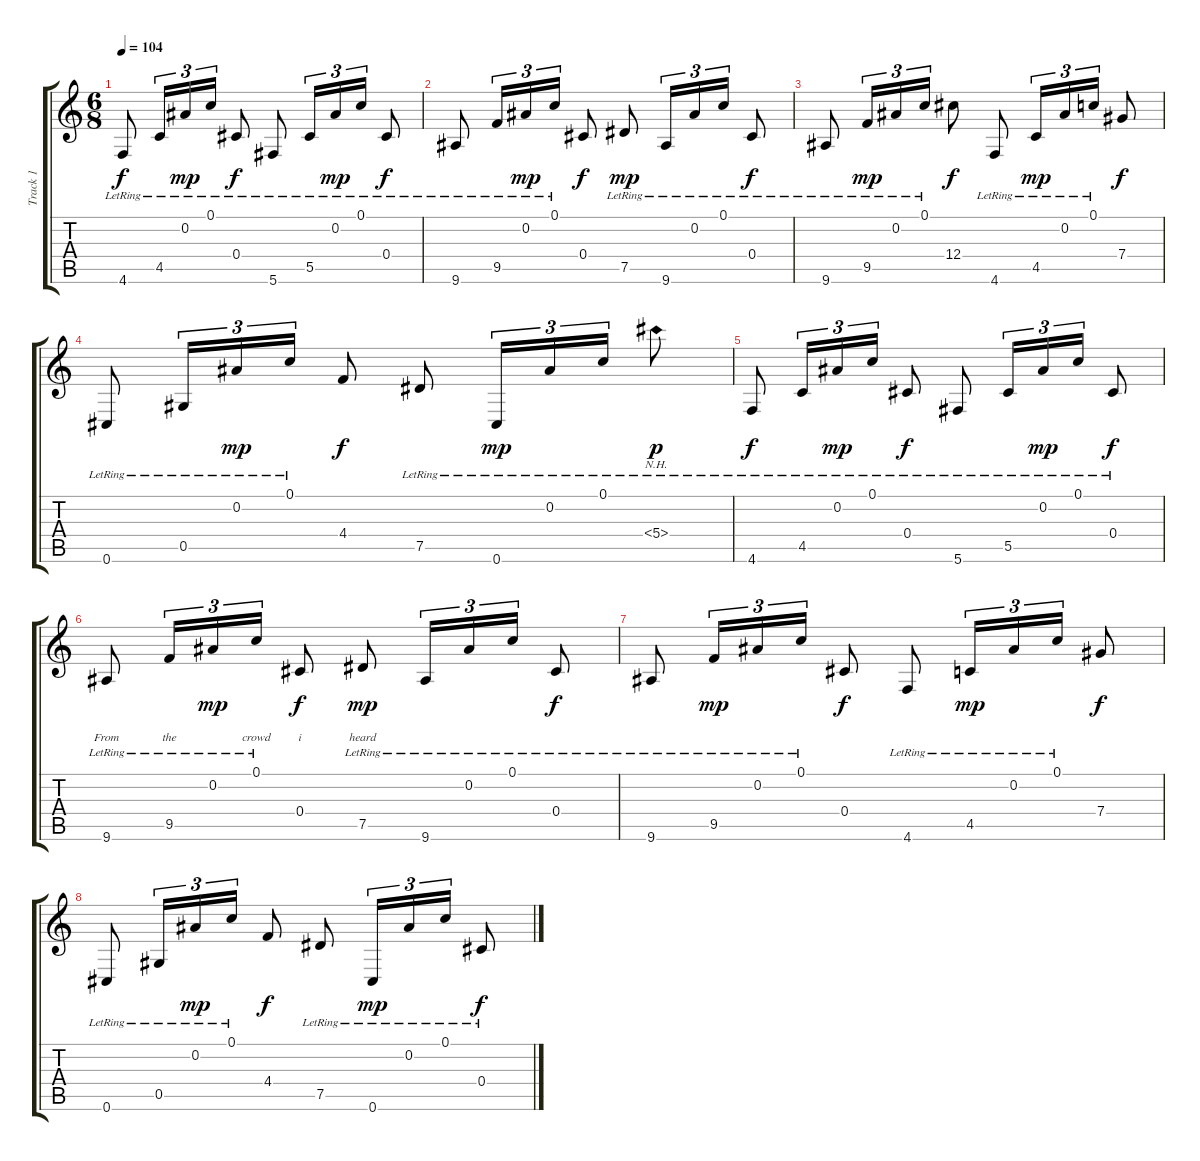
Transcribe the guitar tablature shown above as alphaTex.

\track ("Track 1" "Track 1") {instrument acousticguitarnylon}
\staff {score tabs}
\tuning (C4 Bb3 Eb3 Db3 Ab2 Db2) {hide}
\ts (6 8)
\tempo 104
\clef g2
\ks c
4.6{lr}.8{dy f} 4.5{lr}.16{tu (3 2)} 0.2{lr}.16{tu (3 2) dy mp} 0.1{lr}.16{tu (3 2)} 0.4{lr}.8{dy f} 5.6{lr}.8 5.5{lr}.16{tu (3 2)} 0.2{lr}.16{tu (3 2) dy mp} 0.1{lr}.16{tu (3 2)} 0.4{lr}.8{dy f} |
9.6{lr}.8 9.5{lr}.16{tu (3 2)} 0.2{lr}.16{tu (3 2) dy mp} 0.1{lr}.16{tu (3 2)} 0.4.8{dy f} 7.5{lr}.8{dy mp} 9.6{lr}.16{tu (3 2)} 0.2{lr}.16{tu (3 2)} 0.1{lr}.16{tu (3 2)} 0.4{lr}.8{dy f} |
9.6{lr}.8 9.5{lr}.16{tu (3 2) dy mp} 0.2{lr}.16{tu (3 2)} 0.1{lr}.16{tu (3 2)} 12.4.8{dy f} 4.6{lr}.8 4.5{lr}.16{tu (3 2) dy mp} 0.2{lr}.16{tu (3 2)} 0.1{lr}.16{tu (3 2)} 7.4.8{dy f} |
0.6{lr}.8 0.5{lr}.16{tu (3 2)} 0.2{lr}.16{tu (3 2) dy mp} 0.1{lr}.16{tu (3 2)} 4.4.8{dy f} 7.5{lr}.8 0.6{lr}.16{tu (3 2) dy mp} 0.2{lr}.16{tu (3 2)} 0.1{lr}.16{tu (3 2)} 5.4{nh lr}.8{dy p} |
4.6{lr}.8{dy f} 4.5{lr}.16{tu (3 2)} 0.2{lr}.16{tu (3 2) dy mp} 0.1{lr}.16{tu (3 2)} 0.4{lr}.8{dy f} 5.6{lr}.8 5.5{lr}.16{tu (3 2)} 0.2{lr}.16{tu (3 2) dy mp} 0.1{lr}.16{tu (3 2)} 0.4{lr}.8{dy f} |
9.6{lr}.8{lyrics (0 "") lyrics (1 "") lyrics (2 "") lyrics (3 "From") lyrics (4 "")} 9.5{lr}.16{tu (3 2) lyrics (0 "") lyrics (1 "") lyrics (2 "") lyrics (3 "the") lyrics (4 "")} 0.2{lr}.16{tu (3 2) lyrics (0 "") lyrics (1 "") lyrics (2 "") lyrics (3 "") lyrics (4 "") dy mp} 0.1{lr}.16{tu (3 2) lyrics (0 "") lyrics (1 "") lyrics (2 "") lyrics (3 "crowd") lyrics (4 "")} 0.4.8{lyrics (0 "") lyrics (1 "") lyrics (2 "") lyrics (3 "i") lyrics (4 "") dy f} 7.5{lr}.8{lyrics (0 "") lyrics (1 "") lyrics (2 "") lyrics (3 "heard") lyrics (4 "") dy mp} 9.6{lr}.16{tu (3 2)} 0.2{lr}.16{tu (3 2)} 0.1{lr}.16{tu (3 2)} 0.4{lr}.8{dy f} |
9.6{lr}.8 9.5{lr}.16{tu (3 2) dy mp} 0.2{lr}.16{tu (3 2)} 0.1{lr}.16{tu (3 2)} 0.4.8{dy f} 4.6{lr}.8 4.5{lr}.16{tu (3 2) dy mp} 0.2{lr}.16{tu (3 2)} 0.1{lr}.16{tu (3 2)} 7.4.8{dy f} |
0.6{lr}.8 0.5{lr}.16{tu (3 2)} 0.2{lr}.16{tu (3 2) dy mp} 0.1{lr}.16{tu (3 2)} 4.4.8{dy f} 7.5{lr}.8 0.6{lr}.16{tu (3 2) dy mp} 0.2{lr}.16{tu (3 2)} 0.1{lr}.16{tu (3 2)} 0.4{lr}.8{dy f}
